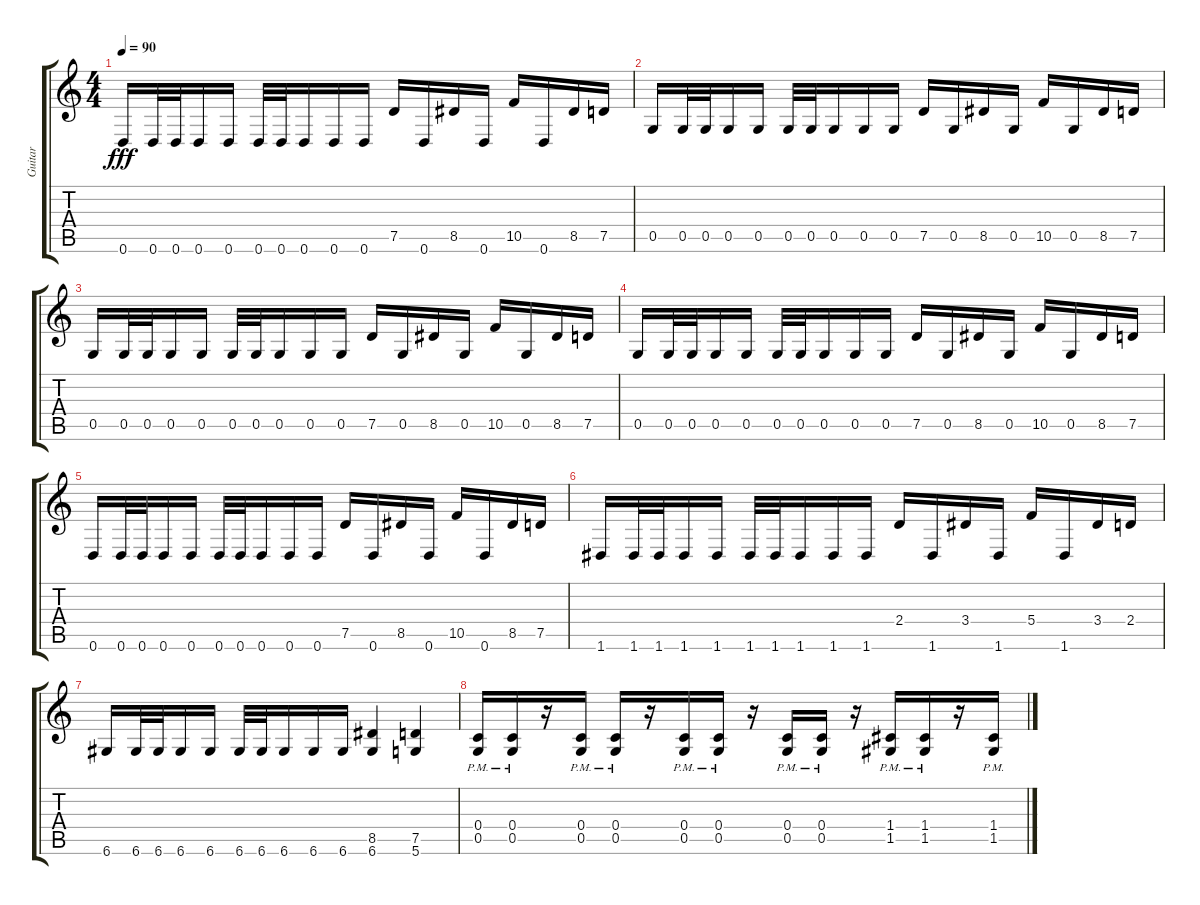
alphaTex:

\track ("Guitar" "Guitar") {instrument distortionguitar}
\staff {score tabs}
\tuning (D4 A3 F3 C3 G2 D2) {hide}
\ts (4 4)
\tempo 90
\clef g2
\ks c
0.6.16{dy fff} 0.6.32 0.6.32 0.6.16 0.6.16 0.6.32 0.6.32 0.6.16 0.6.16 0.6.16 7.5.16 0.6.16 8.5.16 0.6.16 10.5.16 0.6.16 8.5.16 7.5.16 |
0.5.16 0.5.32 0.5.32 0.5.16 0.5.16 0.5.32 0.5.32 0.5.16 0.5.16 0.5.16 7.5.16 0.5.16 8.5.16 0.5.16 10.5.16 0.5.16 8.5.16 7.5.16 |
0.5.16 0.5.32 0.5.32 0.5.16 0.5.16 0.5.32 0.5.32 0.5.16 0.5.16 0.5.16 7.5.16 0.5.16 8.5.16 0.5.16 10.5.16 0.5.16 8.5.16 7.5.16 |
0.5.16 0.5.32 0.5.32 0.5.16 0.5.16 0.5.32 0.5.32 0.5.16 0.5.16 0.5.16 7.5.16 0.5.16 8.5.16 0.5.16 10.5.16 0.5.16 8.5.16 7.5.16 |
0.6.16 0.6.32 0.6.32 0.6.16 0.6.16 0.6.32 0.6.32 0.6.16 0.6.16 0.6.16 7.5.16 0.6.16 8.5.16 0.6.16 10.5.16 0.6.16 8.5.16 7.5.16 |
1.6.16 1.6.32 1.6.32 1.6.16 1.6.16 1.6.32 1.6.32 1.6.16 1.6.16 1.6.16 2.4.16 1.6.16 3.4.16 1.6.16 5.4.16 1.6.16 3.4.16 2.4.16 |
6.6.16 6.6.32 6.6.32 6.6.16 6.6.16 6.6.32 6.6.32 6.6.16 6.6.16 6.6.16 (8.5 6.6).4 (7.5 5.6).4 |
(0.4{pm} 0.5).16 (0.4{pm} 0.5).16 r.16 (0.4{pm} 0.5).16 (0.4{pm} 0.5).16 r.16 (0.4{pm} 0.5).16 (0.4{pm} 0.5).16 r.16 (0.4{pm} 0.5).16 (0.4{pm} 0.5).16 r.16 (1.4{pm} 1.5).16 (1.4{pm} 1.5).16 r.16 (1.4 1.5{pm}).16
